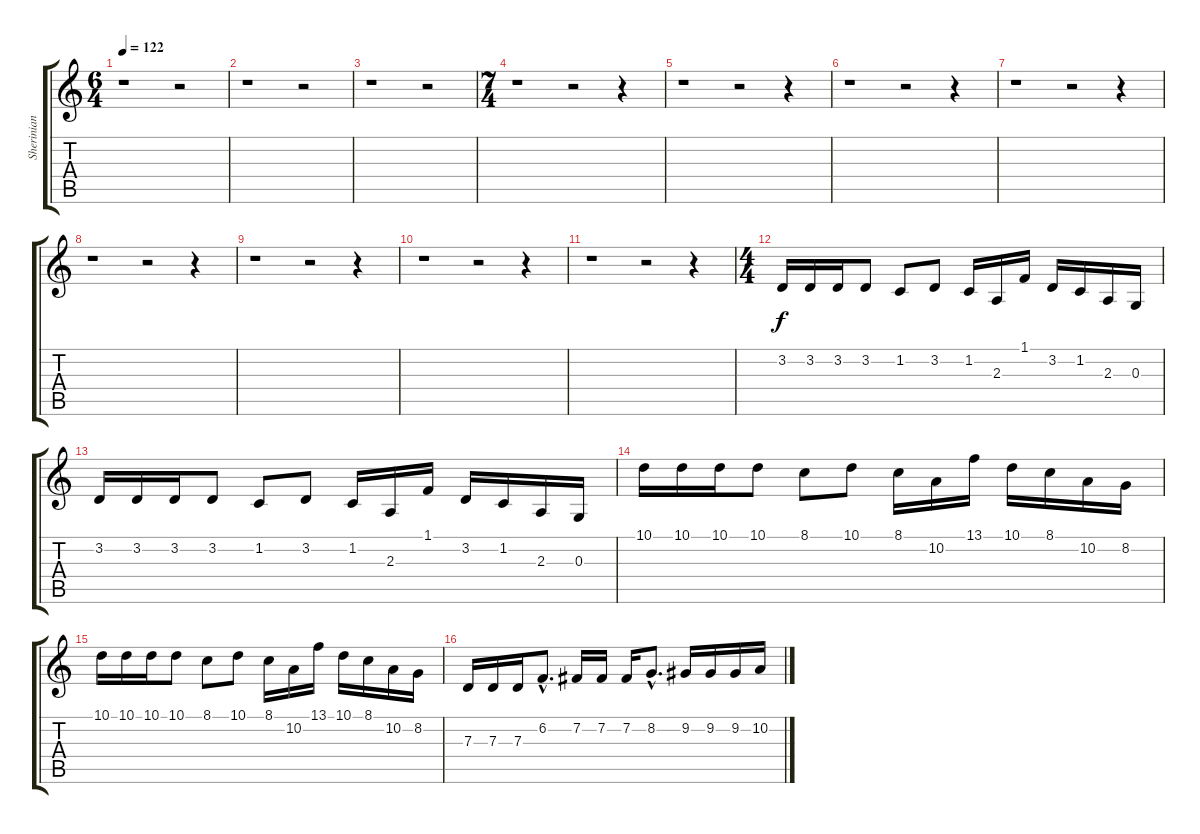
\track ("Sherinian Lead" "Sherinian ") {instrument lead1square}
\staff {score tabs}
\tuning (E4 B3 G3 D3 A2 E2) {hide}
\ts (6 4)
\tempo 122
\clef g2
\ks c
r.1{dy f} r.2 |
r.1 r.2 |
r.1 r.2 |
\ts (7 4)
r.1 r.2 r.4 |
r.1 r.2 r.4 |
r.1 r.2 r.4 |
r.1 r.2 r.4 |
r.1 r.2 r.4 |
r.1 r.2 r.4 |
r.1 r.2 r.4 |
r.1 r.2 r.4 |
\ts (4 4)
3.2.16 3.2.16 3.2.16 3.2.8 1.2.8 3.2.8 1.2.16 2.3.16 1.1.16 3.2.16 1.2.16 2.3.16 0.3.16 |
3.2.16 3.2.16 3.2.16 3.2.8 1.2.8 3.2.8 1.2.16 2.3.16 1.1.16 3.2.16 1.2.16 2.3.16 0.3.16 |
10.1.16 10.1.16 10.1.16 10.1.8 8.1.8 10.1.8 8.1.16 10.2.16 13.1.16 10.1.16 8.1.16 10.2.16 8.2.16 |
10.1.16 10.1.16 10.1.16 10.1.8 8.1.8 10.1.8 8.1.16 10.2.16 13.1.16 10.1.16 8.1.16 10.2.16 8.2.16 |
7.3.16 7.3.16 7.3.16 6.2{hac}.8{d} 7.2.16 7.2.16 7.2.16 8.2{hac}.8{d} 9.2.16 9.2.16 9.2.16 10.2.16
